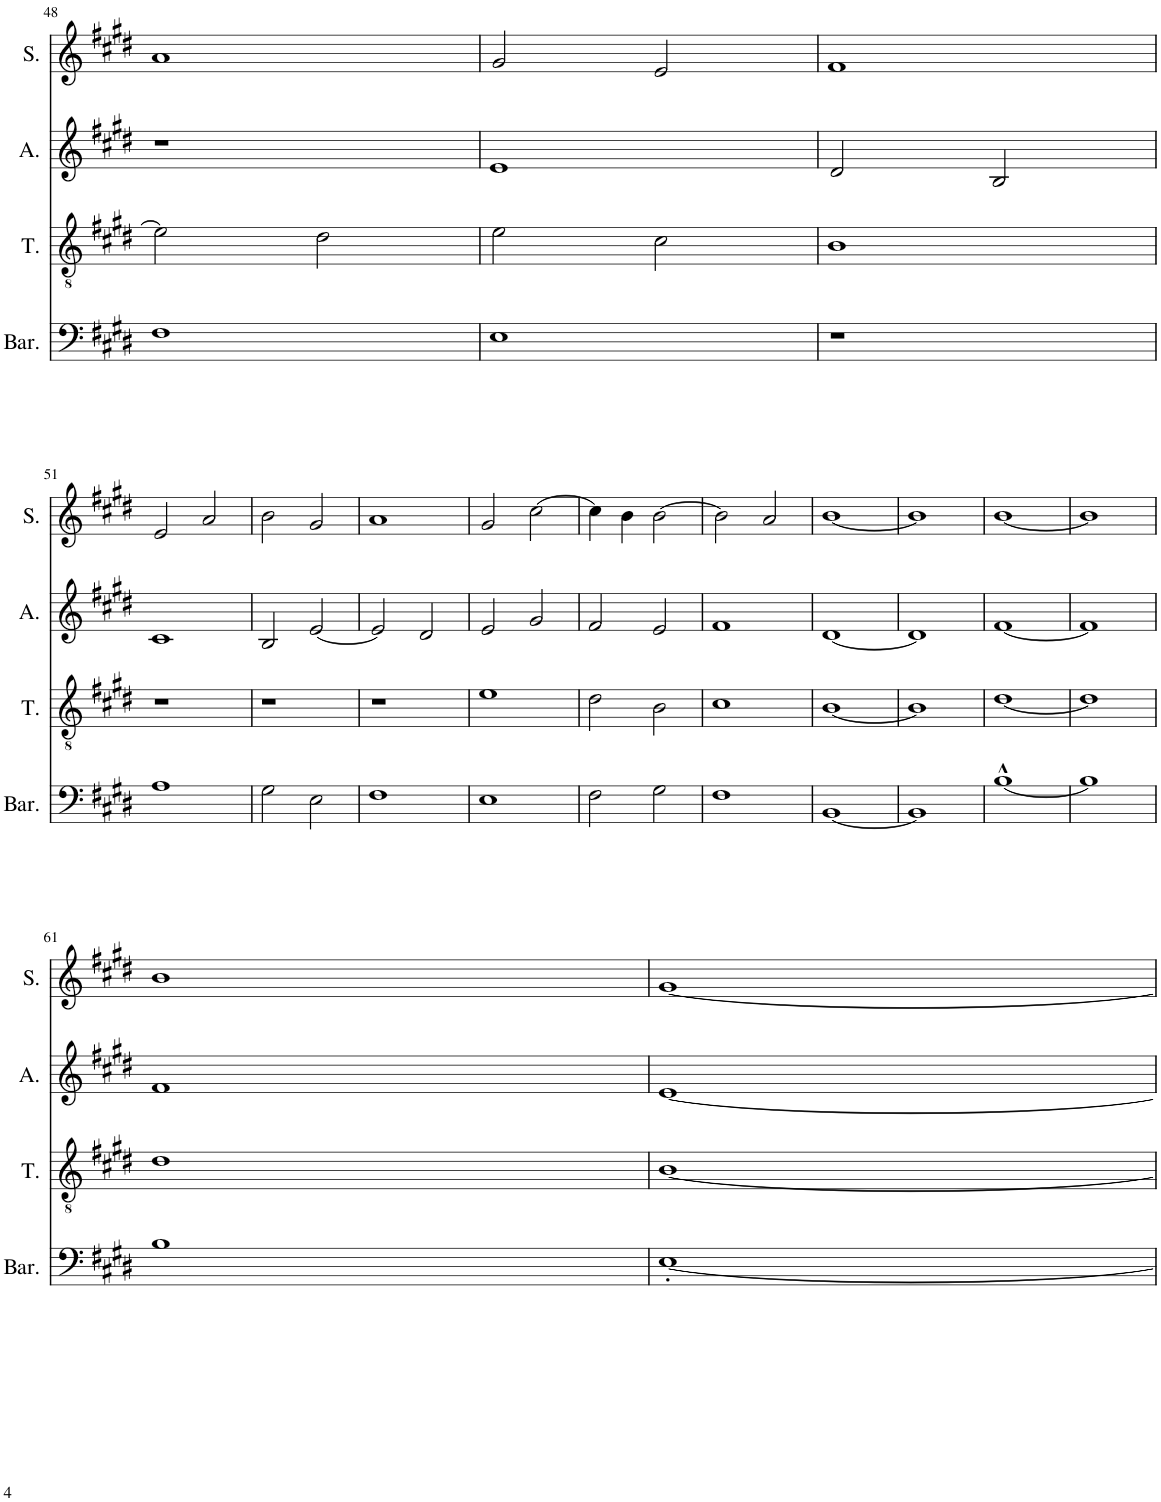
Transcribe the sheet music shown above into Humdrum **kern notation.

**kern	**kern	**kern	**kern
*part4	*part3	*part2	*part1
*staff4	*staff3	*staff2	*staff1
*I"Baryton	*I"Ténor	*I"Alto	*I"Soprano
*I'Bar.	*I'T.	*I'A.	*I'S.
!!LO:PB:g=z
*clefF4	*clefGv2	*clefG2	*clefG2
*k[f#c#g#d#]	*k[f#c#g#d#]	*k[f#c#g#d#]	*k[f#c#g#d#]
*M2/2	*M2/2	*M2/2	*M2/2
*met(c|)	*met(c|)	*met(c|)	*met(c|)
=48	=48	=48	=48
1F#	2e\]	1r	1a
.	2d#\	.	.
=49	=49	=49	=49
1E	2e\	1e	2g#/
.	2c#\	.	2e/
=50	=50	=50	=50
1r	1B	2d#/	1f#
.	.	2B/	.
!!LO:LB:g=z
=51	=51	=51	=51
1A	1r	1c#	2e/
.	.	.	2a/
=52	=52	=52	=52
2G#\	1r	2B/	2b\
2E\	.	[2e/	2g#/
=53	=53	=53	=53
1F#	1r	2e/]	1a
.	.	2d#/	.
=54	=54	=54	=54
1E	1e	2e/	2g#/
.	.	2g#/	[2cc#\
=55	=55	=55	=55
2F#\	2d#\	2f#/	4cc#\]
.	.	.	4b\
2G#\	2B\	2e/	[2b\
=56	=56	=56	=56
1F#	1c#	1f#	2b\]
.	.	.	2a/
=57	=57	=57	=57
[1BB	[1B	[1d#	[1b
=58	=58	=58	=58
1BB]	1B]	1d#]	1b]
=59	=59	=59	=59
[1B^^	[1d#	[1f#	[1b
=60	=60	=60	=60
1B]	1d#]	1f#]	1b]
!!LO:LB:g=z
=61	=61	=61	=61
1B	1d#	1f#	1b
=62	=62	=62	=62
[1E'	[1B	[1e	[1g#
=	=	=	=
*-	*-	*-	*-
